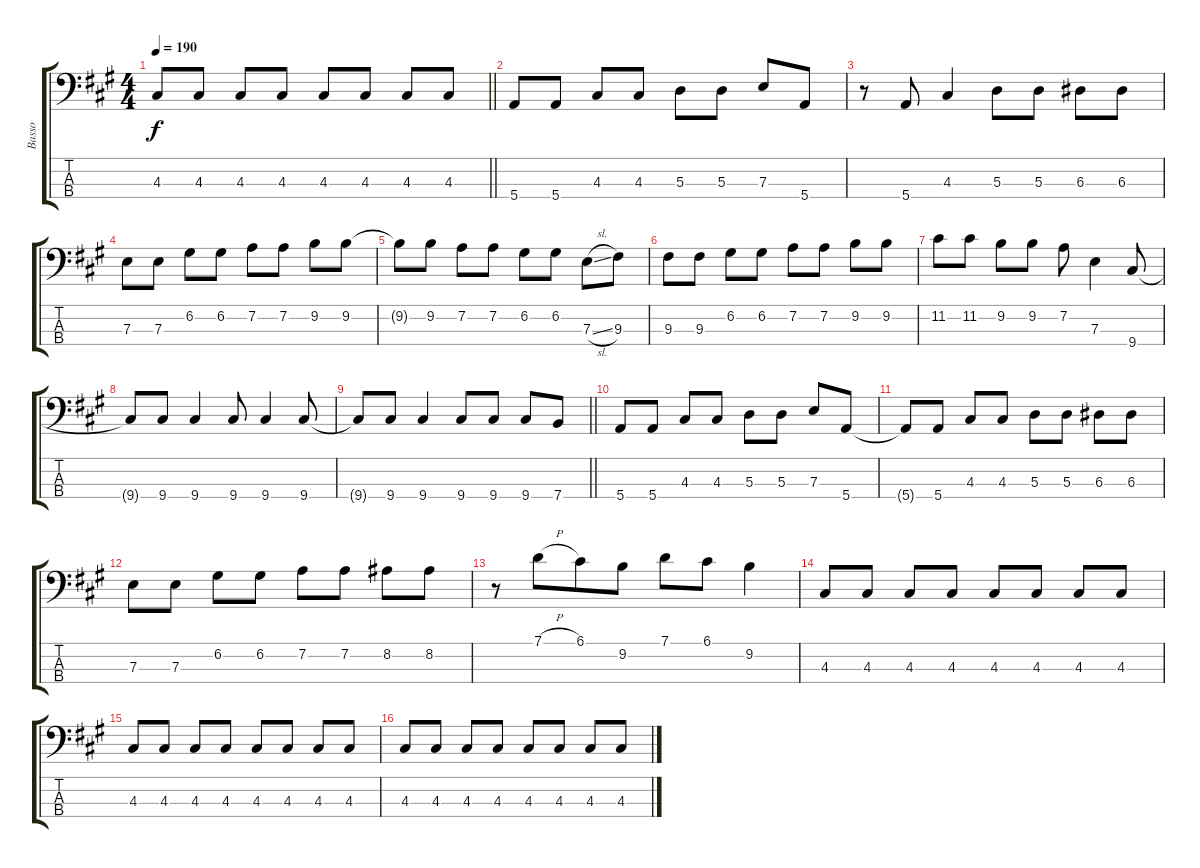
\track ("Basso" "Basso") {instrument electricbasspick}
\staff {score tabs}
\tuning (G2 D2 A1 E1) {hide}
\ts (4 4)
\tempo 190
\clef f4
\barLineRight lightlight
\ks a
4.3.8{dy f} 4.3.8 4.3.8 4.3.8 4.3.8 4.3.8 4.3.8 4.3.8 |
5.4.8 5.4.8 4.3.8 4.3.8 5.3.8 5.3.8 7.3.8 5.4.8 |
r.8 5.4.8 4.3.4 5.3.8 5.3.8 6.3.8 6.3.8 |
7.3.8 7.3.8 6.2.8 6.2.8 7.2.8 7.2.8 9.2.8 9.2.8 |
9.2{t}.8 9.2.8 7.2.8 7.2.8 6.2.8 6.2.8 7.3{sl}.8 9.3.8 |
9.3.8 9.3.8 6.2.8 6.2.8 7.2.8 7.2.8 9.2.8 9.2.8 |
11.2.8 11.2.8 9.2.8 9.2.8 7.2.8 7.3.4 9.4.8 |
9.4{t}.8 9.4.8 9.4.4 9.4.8 9.4.4 9.4.8 |
\barLineRight lightlight
9.4{t}.8 9.4.8 9.4.4 9.4.8 9.4.8 9.4.8 7.4.8 |
5.4.8 5.4.8 4.3.8 4.3.8 5.3.8 5.3.8 7.3.8 5.4.8 |
5.4{t}.8 5.4.8 4.3.8 4.3.8 5.3.8 5.3.8 6.3.8 6.3.8 |
7.3.8 7.3.8 6.2.8 6.2.8 7.2.8 7.2.8 8.2.8 8.2.8 |
r.8 7.1{h}.8{beam merge} 6.1.8 9.2.8 7.1.8 6.1.8 9.2.4 |
4.3.8 4.3.8 4.3.8 4.3.8 4.3.8 4.3.8 4.3.8 4.3.8 |
4.3.8 4.3.8 4.3.8 4.3.8 4.3.8 4.3.8 4.3.8 4.3.8 |
4.3.8 4.3.8 4.3.8 4.3.8 4.3.8 4.3.8 4.3.8 4.3.8
